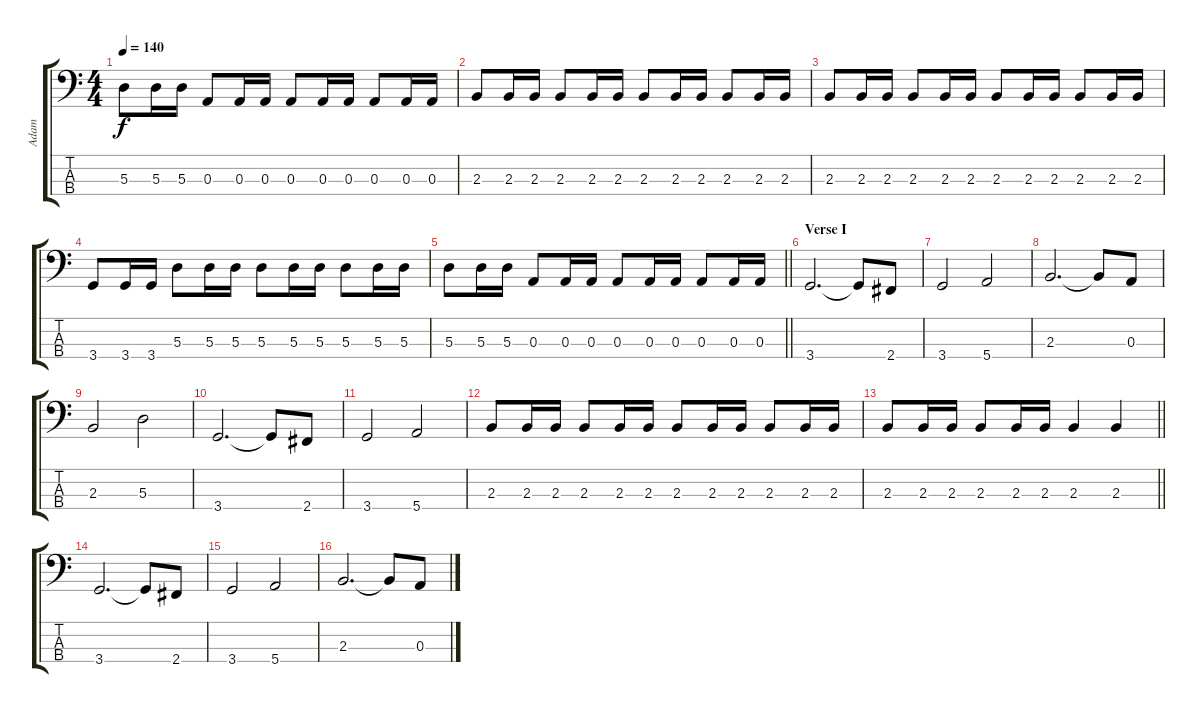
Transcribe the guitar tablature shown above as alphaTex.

\track ("Adam" "Adam") {instrument electricbassfinger}
\staff {score tabs}
\tuning (G2 D2 A1 E1) {hide}
\ts (4 4)
\tempo 140
\clef f4
\ks c
5.3.8{dy f} 5.3.16 5.3.16 0.3.8 0.3.16 0.3.16 0.3.8 0.3.16 0.3.16 0.3.8 0.3.16 0.3.16 |
2.3.8 2.3.16 2.3.16 2.3.8 2.3.16 2.3.16 2.3.8 2.3.16 2.3.16 2.3.8 2.3.16 2.3.16 |
2.3.8 2.3.16 2.3.16 2.3.8 2.3.16 2.3.16 2.3.8 2.3.16 2.3.16 2.3.8 2.3.16 2.3.16 |
3.4.8 3.4.16 3.4.16 5.3.8 5.3.16 5.3.16 5.3.8 5.3.16 5.3.16 5.3.8 5.3.16 5.3.16 |
\barLineRight lightlight
5.3.8 5.3.16 5.3.16 0.3.8 0.3.16 0.3.16 0.3.8 0.3.16 0.3.16 0.3.8 0.3.16 0.3.16 |
\section ("" "Verse I")
3.4.2{d} 3.4{t}.8 2.4.8 |
3.4.2 5.4.2 |
2.3.2{d} 2.3{t}.8 0.3.8 |
2.3.2 5.3.2 |
3.4.2{d} 3.4{t}.8 2.4.8 |
3.4.2 5.4.2 |
2.3.8 2.3.16 2.3.16 2.3.8 2.3.16 2.3.16 2.3.8 2.3.16 2.3.16 2.3.8 2.3.16 2.3.16 |
\barLineRight lightlight
2.3.8 2.3.16 2.3.16 2.3.8 2.3.16 2.3.16 2.3.4 2.3.4 |
\section ("" "")
3.4.2{d} 3.4{t}.8 2.4.8 |
3.4.2 5.4.2 |
2.3.2{d} 2.3{t}.8 0.3.8
